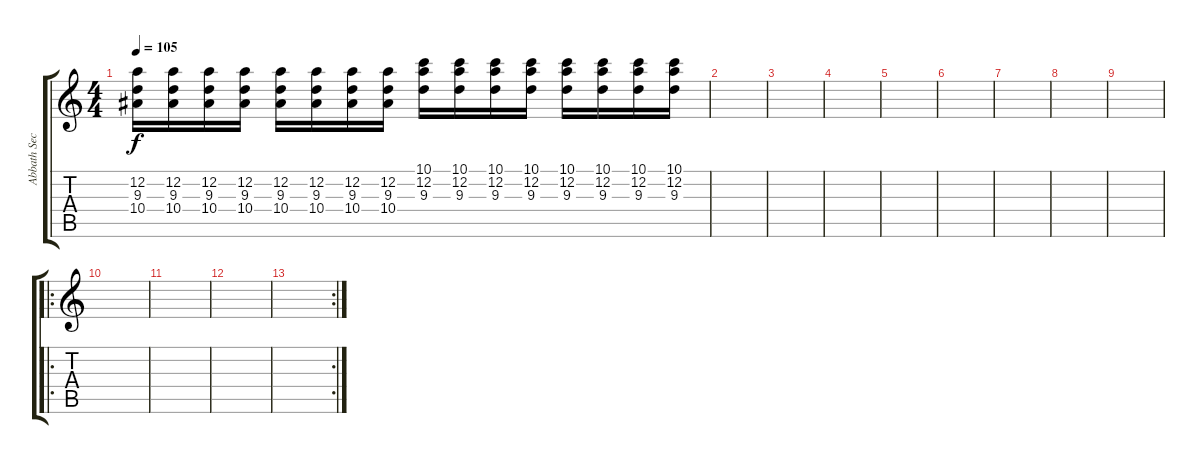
\track ("Abbath Second Guitar" "Abbath Sec") {instrument distortionguitar}
\staff {score tabs}
\tuning (D4 A3 F3 C3 G2 D2) {hide}
\ts (4 4)
\tempo 105
\clef g2
\ks c
(12.2 9.3 10.4).16{dy f} (12.2 9.3 10.4).16 (12.2 9.3 10.4).16 (12.2 9.3 10.4).16 (12.2 9.3 10.4).16 (12.2 9.3 10.4).16 (12.2 9.3 10.4).16 (12.2 9.3 10.4).16 (10.1 12.2 9.3).16 (10.1 12.2 9.3).16 (10.1 12.2 9.3).16 (10.1 12.2 9.3).16 (10.1 12.2 9.3).16 (10.1 12.2 9.3).16 (10.1 12.2 9.3).16 (10.1 12.2 9.3).16 |
|
|
|
|
|
|
|
|
\ro
|
|
|
\rc 2
